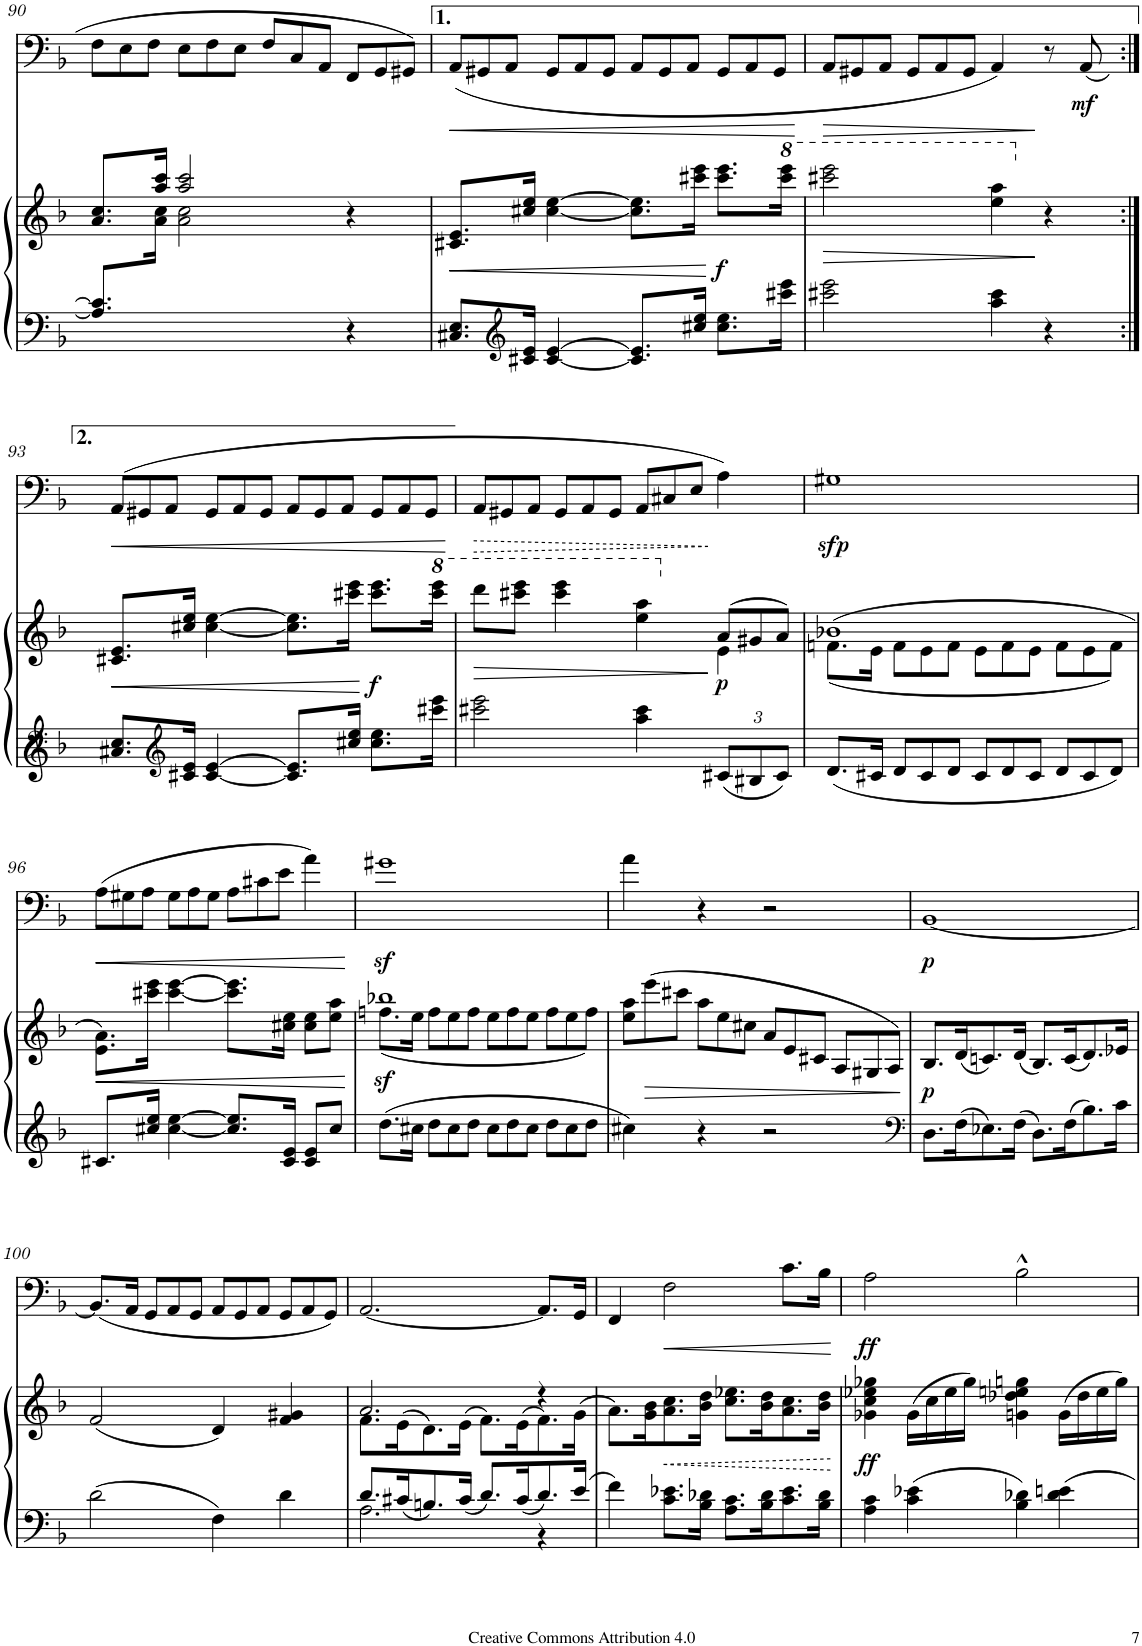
**kern	**kern	**dynam	**kern	**dynam
*part2	*part2	*part2	*part1	*part1
*staff3	*staff2	*staff2/3	*staff1	*staff1
*I"Piano	*	*	*I"Violoncello	*
*I'Pno	*	*	*I'Vc	*
!!LO:PB:g=z
*clefF4	*clefG2	*	*clefF4	*
*k[b-]	*k[b-]	*	*k[b-]	*
*M4/4	*M4/4	*	*M4/4	*
*met(c)	*met(c)	*	*met(c)	*
=90	=90	=90	=90	=90
*	*^	*	*	*
*	*	*	*	*Xbrackettup	*
8.A/] 8.c/]L	8.a/ 8.cc/L	8.ryy	.	12F\L	.
.	.	.	.	12E\	.
.	.	.	.	12F\J	.
16ryy	16aa/ 16ccc/Jk	16a\ 16cc\Jk	.	.	.
.	2aa/ 2ccc/	2a\ 2cc\	.	12E\L	.
.	.	.	.	12F\	.
.	.	.	.	12E\J	.
.	.	.	.	12F/L	.
.	.	.	.	12C/	.
.	.	.	.	12AA/J	.
4r	4r	4ryy	.	12FF/L	.
.	.	.	.	12GG/	.
.	.	.	.	12GG#X/J	.
*	*v	*v	*	*	*
=91	=91	=91	=91	=91
!	!	!LO:HP:b	!	!LO:HP:b
8.C#X/ 8.E/L	8.c#X/ 8.e/L	<	(12AA/L	<
.	.	.	12GG#X/	.
.	.	.	12AA/J	.
*clefG2	*	*	*	*
16c#X/ 16e/Jk	16cc#X/ 16ee/Jk	.	.	.
[4c#/ [4e/	[4cc#\ [4ee\	.	12GG#/L	.
.	.	.	12AA/	.
.	.	.	12GG#/J	.
8.c#/] 8.e/]L	8.cc#\] 8.ee\]L	.	12AA/L	.
.	.	.	12GG#/	.
.	.	.	12AA/J	.
16cc#X/ 16ee/Jk	16ccc#X\ 16eee\Jk	.	.	.
!	!	!LO:DY:n=1:b	!	!
8.cc#\ 8.ee\L	8.ccc#\ 8.eee\L	[ f	12GG#/L	.
.	.	.	12AA/	.
.	.	.	12GG#/J	.
*	*8va	*	*	*
16ccc#X\ 16eee\Jk	16cccc#\ 16eeee\Jk	.	.	.
.	.	.	.	[
=92	=92	=92	=92	=92
!	!	!LO:HP:b	!	!LO:HP:b
2ccc#X\ 2eee\	2cccc#X\ 2eeee\	>	12AA/L	>
.	.	.	12GG#X/	.
.	.	.	12AA/J	.
.	.	.	12GG#/L	.
.	.	.	12AA/	.
.	.	.	12GG#/J	.
4aa\ 4ccc#\	4eee\ 4aaa\	.	4AA/)	.
*	*X8va	*	*	*
4r	4r	]	8r	]
!	!	!	!	!LO:DY:b
.	.	.	(8AA/	mf
.	.	.	qAA)	.
!!LO:LB:g=z
=93:|!	=93:|!	=93:|!	=93:|!	=93:|!
*clefF4	*	*	*	*
!	!	!LO:HP:b	!	!LO:HP:b
8.C#X/ 8.E/L	8.c#X/ 8.e/L	<	(>12AA/L	<
.	.	.	12GG#X/	.
.	.	.	12AA/J	.
*clefG2	*	*	*	*
16c#X/ 16e/Jk	16cc#X/ 16ee/Jk	.	.	.
[4c#/ [4e/	[4cc#\ [4ee\	.	12GG#/L	.
.	.	.	12AA/	.
.	.	.	12GG#/J	.
8.c#/] 8.e/]L	8.cc#\] 8.ee\]L	.	12AA/L	.
.	.	.	12GG#/	.
.	.	.	12AA/J	.
16cc#X/ 16ee/Jk	16ccc#X\ 16eee\Jk	.	.	.
!	!	!LO:DY:n=1:b	!	!
8.cc#\ 8.ee\L	8.ccc#\ 8.eee\L	[ f	12GG#/L	.
.	.	.	12AA/	.
.	.	.	12GG#/J	.
*	*8va	*	*	*
16ccc#X\ 16eee\Jk	16cccc#\ 16eeee\Jk	.	.	.
.	.	.	.	[
=94	=94	=94	=94	=94
!	!	!LO:HP:b	!	!LO:HP:b
*	*^	*	*	*
2ccc#X\ 2eee\	8dddd\L	2ryy	>	12AA/L	>
.	.	.	.	12GG#X/	.
.	8cccc#X\ 8eeee\J	.	.	.	.
.	.	.	.	12AA/J	.
.	4cccc#\ 4eeee\	.	.	12GG#/L	.
.	.	.	.	12AA/	.
.	.	.	.	12GG#/J	.
4aa\ 4ccc#\	4eee\ 4aaa\	4ryy	.	12AA/L	.
.	.	.	.	12C#X/	.
.	.	.	.	12E/J	.
*Xbrackettup	*	*	*	*	*
*	*X8va	*	*	*	*
*	*Xbrackettup	*	*	*	*
!	!	!	!LO:DY:n=1:b	!	!
12c#X/L	(12a/L	4e\	] p	4A\)	]
12B#X/	12g#X/	.	.	.	.
12c#/J	12a/J)	.	.	.	.
=95	=95	=95	=95	=95	=95
!	!	!	!	!	!LO:DY:b
8.d/L	(1b-X	(8.fn\L	.	1G#X	sfp
16c#X/Jk	.	16e\Jk	.	.	.
12d/L	.	12f\L	.	.	.
12c#/	.	12e\	.	.	.
12d/J	.	12f\J	.	.	.
12c#/L	.	12e\L	.	.	.
12d/	.	12f\	.	.	.
12c#/J	.	12e\J	.	.	.
12d/L	.	12f\L	.	.	.
12c#/	.	12e\	.	.	.
12d/J	.	12f\J)	.	.	.
!!LO:LB:g=z
=96	=96	=96	=96	=96	=96
!	!	!	!LO:HP:b	!	!LO:HP:b
*	*v	*v	*	*	*
8.c#X/L	8.e\ 8.a\L)	<	(12A\L	<
.	.	.	12G#X\	.
.	.	.	12A\J	.
16cc#X/ 16ee/Jk	16ccc#X\ 16eee\Jk	.	.	.
[4cc#\ [4ee\	[4ccc#\ [4eee\	.	12G#\L	.
.	.	.	12A\	.
.	.	.	12G#\J	.
8.cc#/] 8.ee/]L	8.ccc#\] 8.eee\]L	.	12A\L	.
.	.	.	12c#X\	.
.	.	.	12e\J	.
16c#/ 16e/Jk	16cc#X\ 16ee\Jk	.	.	.
8c#/ 8e/L	8cc#\ 8ee\L	.	4a\)	.
8cc#/J	8ee\ 8aa\J	.	.	.
.	.	[	.	[
=97	=97	=97	=97	=97
*	*^	*	*	*
!	!	!	!LO:DY:b	!	!
8.dd\L	1bb-X	(8.ffn\L	sf	1g#Xz<	.
16cc#X\Jk	.	16ee\Jk	.	.	.
12dd\L	.	12ff\L	.	.	.
12cc#\	.	12ee\	.	.	.
12dd\J	.	12ff\J	.	.	.
12cc#\L	.	12ee\L	.	.	.
12dd\	.	12ff\	.	.	.
12cc#\J	.	12ee\J	.	.	.
12dd\L	.	12ff\L	.	.	.
12cc#\	.	12ee\	.	.	.
12dd\J	.	12ff\J)	.	.	.
*	*v	*v	*	*	*
=98	=98	=98	=98	=98
4cc#X\	12ee\ 12aa\L	.	4a\	.
!	!	!LO:HP:b	!	!
.	(12eee\	>	.	.
.	12ccc#X\J	.	.	.
4r	12aa\L	.	4r	.
.	12ee\	.	.	.
.	12cc#X\J	.	.	.
2r	12a/L	.	2r	.
.	12e/	.	.	.
.	12c#X/J	.	.	.
.	12A/L	.	.	.
.	12G#X/	.	.	.
.	12A/J)	.	.	.
.	.	]	.	.
=99	=99	=99	=99	=99
*clefF4	*	*	*	*
!	!	!LO:DY:b	!	!LO:DY:b
8.D\L	8.B-/L	p	[1BB-	p
16F\K	(16d/K	.	.	.
8.E-X\	8.cn/)	.	.	.
16F\Jk	(16d/Jk	.	.	.
8.D\L	8.B-/L)	.	.	.
16F\K	(16c/K	.	.	.
8.B-\	8.d/)	.	.	.
16c\Jk	16e-X/Jk	.	.	.
!!LO:LB:g=z
=100	=100	=100	=100	=100
2d\	(2f/	.	(8.BB-/L]	.
.	.	.	16AA/Jk	.
.	.	.	12GG/L	.
.	.	.	12AA/	.
.	.	.	12GG/J	.
4F\	4d/)	.	12AA/L	.
.	.	.	12GG/	.
.	.	.	12AA/J	.
4d\	4f/ 4g#X/	.	12GG/L	.
.	.	.	12AA/	.
.	.	.	12GG/J)	.
=101	=101	=101	=101	=101
*^	*^	*	*	*
8.d/L	2.A\	2.a/	8.f\L	.	[2.AA/	.
16c#X/K	.	.	(>16e\K	.	.	.
8.Bn/	.	.	8.d\)	.	.	.
16c#/Jk	.	.	(>16e\Jk	.	.	.
8.d/L	.	.	8.f\L)	.	.	.
16c#/K	.	.	(>16e\K	.	.	.
8.d/	4r	4r	8.f\)	.	8.AA/L]	.
16e/Jk	.	.	(>16g\Jk	.	16GG/Jk	.
*v	*v	*	*	*	*	*
*	*v	*v	*	*	*
=102	=102	=102	=102	=102
4f\	8.a\L)	.	4FF/	.
.	16g\ 16b-\K	.	.	.
!	!	!LO:HP:b	!	!LO:HP:b
8.c\ 8.e-X\L	8.a\ 8.cc\	<	2F\	<
16B-\ 16d-X\Jk	16b-\ 16dd\Jk	.	.	.
8.A\ 8.c\L	8.cc\ 8.ee-X\L	.	.	.
16B-\ 16d-\K	16b-\ 16dd\K	.	.	.
8.c\ 8.e-\	8.a\ 8.cc\	.	8.c\L	.
16B-\ 16d-\Jk	16b-\ 16dd\Jk	.	16B-\Jk	.
.	.	[	.	[
=103	=103	=103	=103	=103
!	!	!LO:DY:b	!	!LO:DY:b
4A\ 4c\	4g-X\ 4cc\ 4ee-X\ 4gg-X\	ff	2A\	ff
4c\ 4e-X\	(16g-\LL	.	.	.
.	16cc\	.	.	.
.	16ee-\	.	.	.
.	16gg-\JJ)	.	.	.
4B-\ 4d-X\	4gn\ 4dd-X\ 4een\ 4ggn\	.	2B-^^\	.
4d-\ 4en\	(16g\LL	.	.	.
.	16dd-\	.	.	.
.	16ee\	.	.	.
.	16gg\JJ)	.	.	.
=	=	=	=	=
*-	*-	*-	*-	*-
